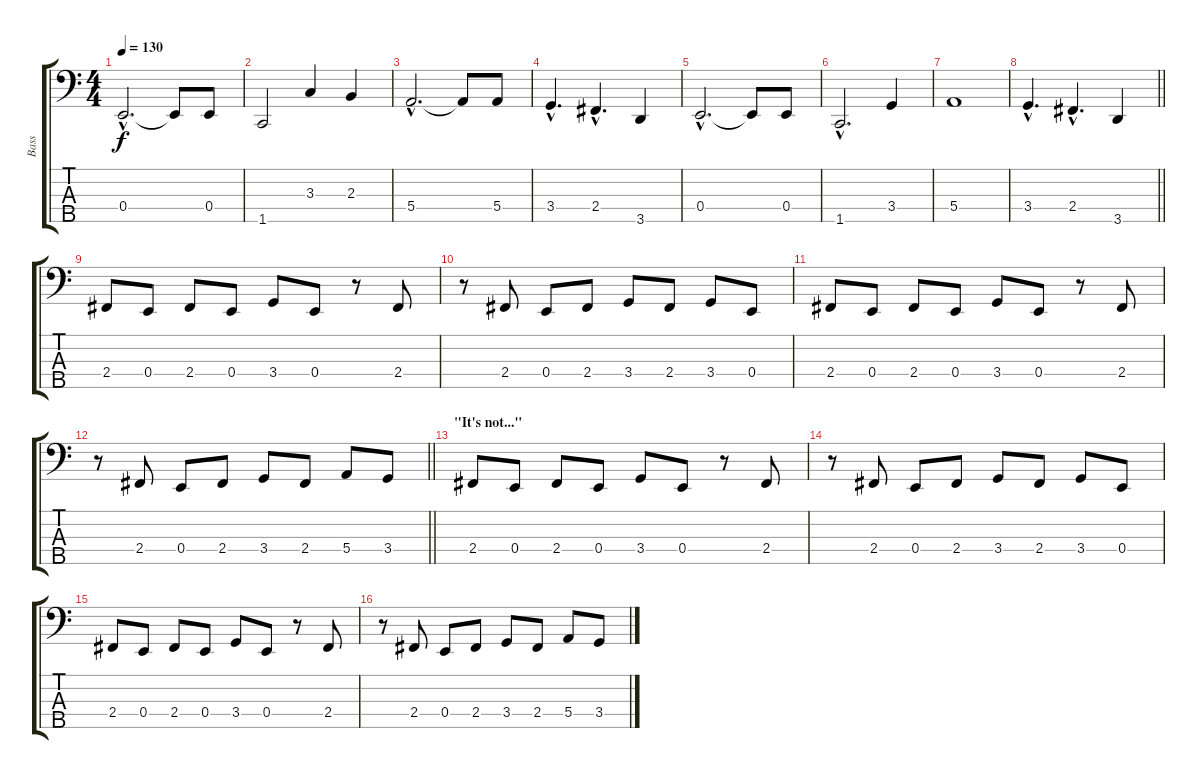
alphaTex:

\track ("Bass" "Bass") {instrument electricbassfinger}
\staff {score tabs}
\tuning (G2 D2 A1 E1 B0) {hide}
\ts (4 4)
\tempo 130
\clef f4
\ks c
0.4{hac}.2{d dy f} 0.4{t}.8 0.4.8 |
1.5.2 3.3.4 2.3.4 |
5.4{hac}.2{d} 5.4{t}.8 5.4.8 |
3.4{hac}.4{d} 2.4{hac}.4{d} 3.5.4 |
0.4{hac}.2{d} 0.4{t}.8 0.4.8 |
1.5{hac}.2{d} 3.4.4 |
5.4.1 |
\barLineRight lightlight
3.4{hac}.4{d} 2.4{hac}.4{d} 3.5.4 |
\section ("" "")
2.4.8 0.4.8 2.4.8 0.4.8 3.4.8 0.4.8 r.8 2.4.8 |
r.8 2.4.8 0.4.8 2.4.8 3.4.8 2.4.8 3.4.8 0.4.8 |
2.4.8 0.4.8 2.4.8 0.4.8 3.4.8 0.4.8 r.8 2.4.8 |
\barLineRight lightlight
r.8 2.4.8 0.4.8 2.4.8 3.4.8 2.4.8 5.4.8 3.4.8 |
\section ("" "\"It's not...\"")
2.4.8 0.4.8 2.4.8 0.4.8 3.4.8 0.4.8 r.8 2.4.8 |
r.8 2.4.8 0.4.8 2.4.8 3.4.8 2.4.8 3.4.8 0.4.8 |
2.4.8 0.4.8 2.4.8 0.4.8 3.4.8 0.4.8 r.8 2.4.8 |
r.8 2.4.8 0.4.8 2.4.8 3.4.8 2.4.8 5.4.8 3.4.8
